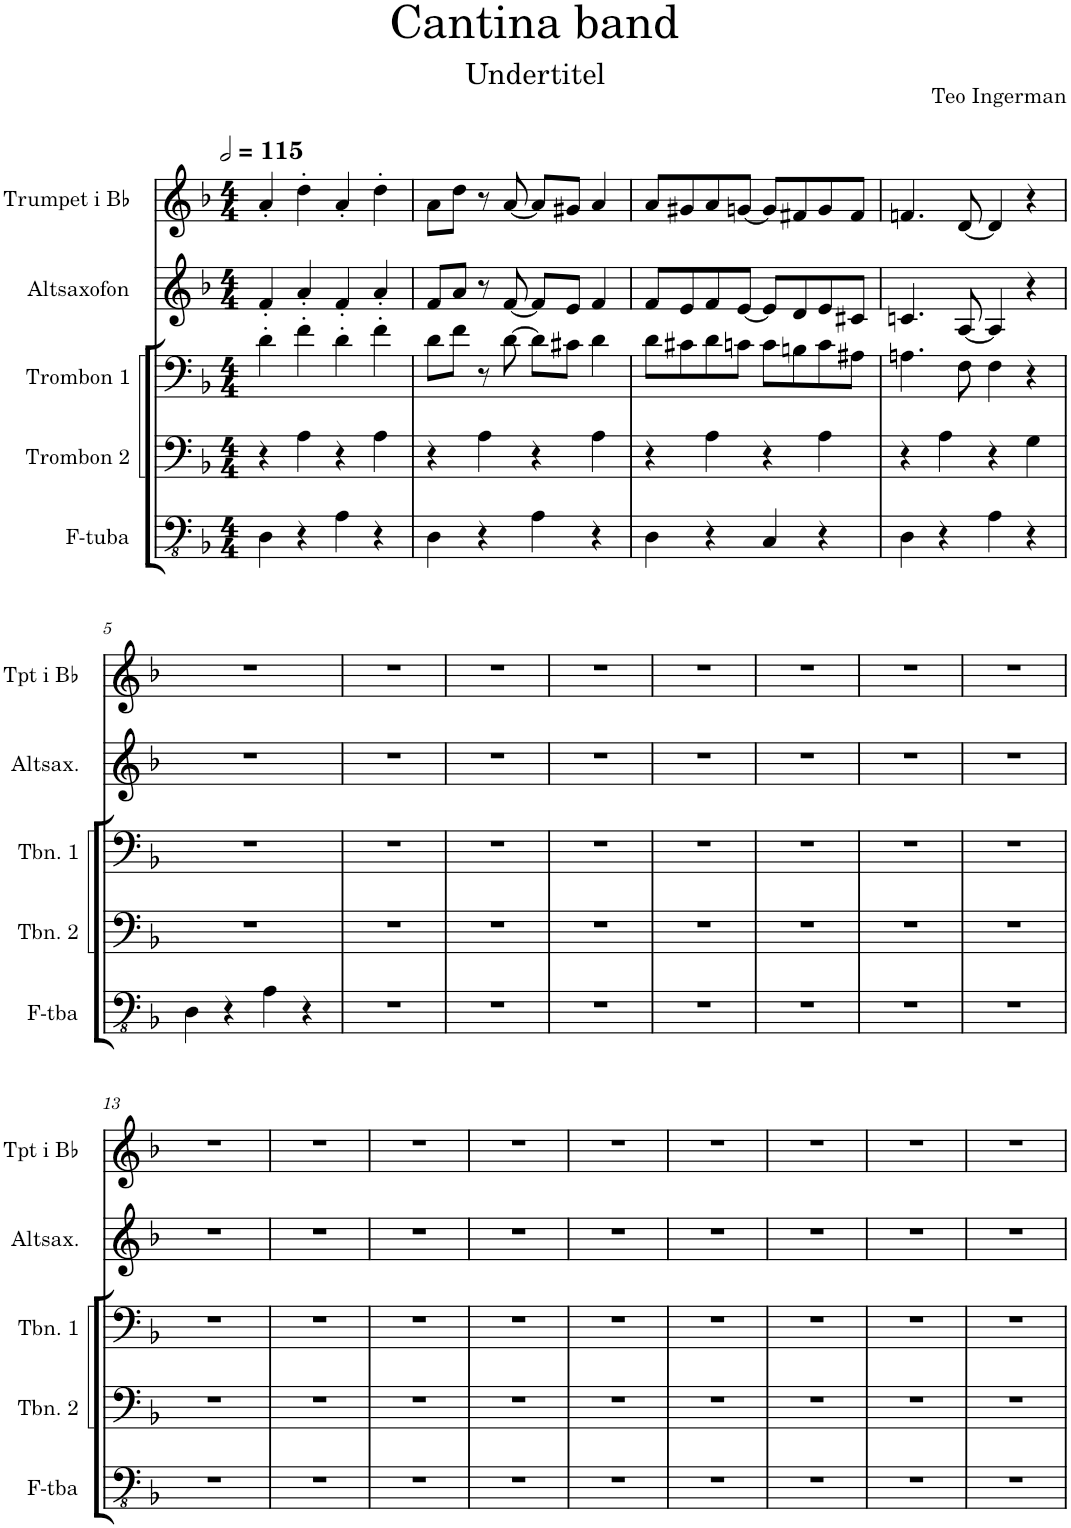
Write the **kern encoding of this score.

**kern	**kern	**kern	**kern	**kern
*part5	*part4	*part3	*part2	*part1
*staff5	*staff4	*staff3	*staff2	*staff1
*I"F-tuba	*I"Trombon 2	*I"Trombon 1	*I"Altsaxofon	*I"Trumpet i Bb
*I'F-tba	*I'Tbn. 2	*I'Tbn. 1	*I'Altsax.	*I'Tpt i Bb
*clefFv4	*clefF4	*clefF4	*clefG2	*clefG2
*	*	*	*Trd5c9	*Trd1c2
*k[b-]	*k[b-]	*k[b-]	*k[b-]	*k[b-]
*M4/4	*M4/4	*M4/4	*M4/4	*M4/4
*MM230	*MM230	*MM230	*MM230	*MM230
=1	=1	=1	=1	=1
4DD\	4r	4d'\	4f'/	4a'/
4r	4A\	4f'\	4a'/	4dd'\
4AA\	4r	4d'\	4f'/	4a'/
4r	4A\	4f'\	4a'/	4dd'\
=2	=2	=2	=2	=2
4DD\	4r	8d\L	8f/L	8a\L
.	.	8f\J	8a/J	8dd\J
4r	4A\	8r	8r	8r
.	.	[8d\	[8f/	[8a/
4AA\	4r	8d\L]	8f/L]	8a/L]
.	.	8c#X\J	8e/J	8g#X/J
4r	4A\	4d\	4f/	4a/
=3	=3	=3	=3	=3
4DD\	4r	8d\L	8f/L	8a/L
.	.	8c#X\	8e/	8g#X/
4r	4A\	8d\	8f/	8a/
.	.	8cn\J	[8e/J	[8gn/J
4CC/	4r	8c\L	8e/L]	8g/L]
.	.	8Bn\	8d/	8f#X/
4r	4A\	8c\	8e/	8g/
.	.	8A#X\J	8c#X/J	8f#/J
=4	=4	=4	=4	=4
4DD\	4r	4.An\	4.cn/	4.fn/
4r	4A\	.	.	.
.	.	8F\	[8A/	[8d/
4AA\	4r	4F\	4A/]	4d/]
4r	4G\	4r	4r	4r
!!LO:LB:g=z
=5	=5	=5	=5	=5
4DD\	1r	1r	1r	1r
4r	.	.	.	.
4AA\	.	.	.	.
4r	.	.	.	.
=6	=6	=6	=6	=6
1r	1r	1r	1r	1r
=7	=7	=7	=7	=7
1r	1r	1r	1r	1r
=8	=8	=8	=8	=8
1r	1r	1r	1r	1r
=9	=9	=9	=9	=9
1r	1r	1r	1r	1r
=10	=10	=10	=10	=10
1r	1r	1r	1r	1r
=11	=11	=11	=11	=11
1r	1r	1r	1r	1r
=12	=12	=12	=12	=12
1r	1r	1r	1r	1r
!!LO:LB:g=z
=13	=13	=13	=13	=13
1r	1r	1r	1r	1r
=14	=14	=14	=14	=14
1r	1r	1r	1r	1r
=15	=15	=15	=15	=15
1r	1r	1r	1r	1r
=16	=16	=16	=16	=16
1r	1r	1r	1r	1r
=17	=17	=17	=17	=17
1r	1r	1r	1r	1r
=18	=18	=18	=18	=18
1r	1r	1r	1r	1r
=19	=19	=19	=19	=19
1r	1r	1r	1r	1r
=20	=20	=20	=20	=20
1r	1r	1r	1r	1r
=21	=21	=21	=21	=21
1r	1r	1r	1r	1r
=	=	=	=	=
*-	*-	*-	*-	*-
